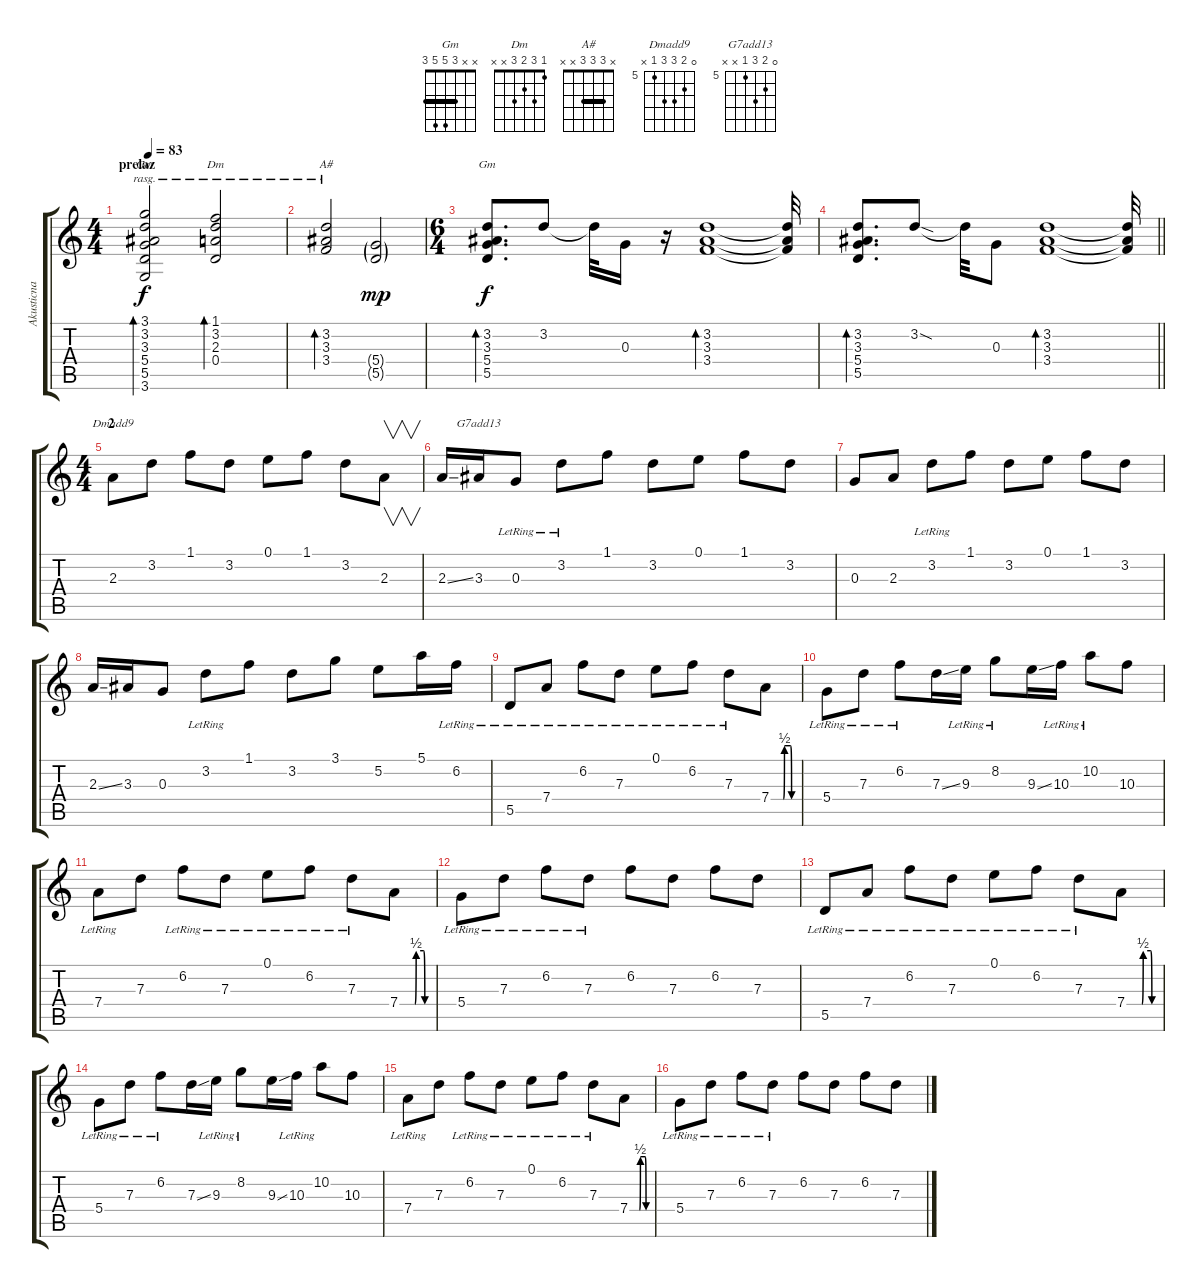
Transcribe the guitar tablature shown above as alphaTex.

\track ("Akusticna gitara" "Akusticna ") {instrument acousticguitarsteel}
\staff {score tabs}
\tuning (E4 B3 G3 D3 A2 E2) {hide}
\chord ("Gm" 3 3 3 5 5 3) {firstfret 3 barre 3}
\chord ("Dm" 1 3 2 3 x x)
\chord ("A#" x 3 3 3 x x) {barre 3}
\chord ("Gm" x x 3 5 5 3) {barre 3}
\chord ("Dmadd9" 0 6 7 7 5 x) {firstfret 5}
\chord ("G7add13" 0 6 7 5 x x) {firstfret 5}
\ts (4 4)
\section ("" "prelaz")
\tempo 83
\clef g2
\ks c
(3.1 3.2 3.3 5.4 5.5 3.6).2{bd 120 ch "Gm" rasg ii dy f} (1.1 3.2 2.3 0.4).2{bd 240 ch "Dm" rasg ii} |
(3.2 3.3 3.4).2{bd 240 ch "A#" rasg ii} (5.4{g} 5.5{g}).2{dy mp} |
\ts (6 4)
(3.2 3.3 5.4 5.5).8{d bd 240 ch "Gm" dy f} 3.2.8 3.2{t}.32 0.3.16 r.16 (3.2 3.3 3.4).1{bd 240} (3.2{t} 3.3{t} 3.4{t}).32 |
\barLineRight lightlight
(3.2 3.3 5.4 5.5).8{d bd 240} 3.2{sod}.8 3.2{t}.32 0.3.8 (3.2 3.3 3.4).1{bd 240} (3.2{t} 3.3{t} 3.4{t}).32 |
\ts (4 4)
\section ("" "2")
2.3.8{ch "Dmadd9"} 3.2.8 1.1.8 3.2.8 0.1.8 1.1.8 3.2.8 2.3.8{v} |
2.3{ss}.16 3.3.16{ch "G7add13"} 0.3{lr}.8 3.2{lr}.8 1.1.8 3.2.8 0.1.8 1.1.8 3.2.8 |
0.3.8 2.3.8 3.2{lr}.8 1.1.8 3.2.8 0.1.8 1.1.8 3.2.8 |
2.3{ss}.16 3.3.16 0.3.8 3.2{lr}.8 1.1.8 3.2.8 3.1.8 5.2.8 5.1.16 6.2{lr}.16 |
5.5{lr}.8 7.4{lr}.8 6.2{lr}.8 7.3{lr}.8 0.1{lr}.8 6.2{lr}.8 7.3{lr}.8 7.4{be (custom 0 0 28 0 30 2 44 2 46 0 60 0)}.8 |
5.4{lr}.8 7.3{lr}.8 6.2{lr}.8 7.3{ss}.16 9.3{lr}.16 8.2{lr}.8 9.3{ss}.16 10.3{lr}.16 10.2{lr}.8 10.3.8 |
7.4{lr}.8 7.3.8 6.2{lr}.8 7.3{lr}.8 0.1{lr}.8 6.2{lr}.8 7.3{lr}.8 7.4{be (custom 0 0 28 0 30 2 44 2 46 0 60 0)}.8 |
5.4{lr}.8 7.3{lr}.8 6.2{lr}.8 7.3{lr}.8 6.2.8 7.3.8 6.2.8 7.3.8 |
5.5{lr}.8 7.4{lr}.8 6.2{lr}.8 7.3{lr}.8 0.1{lr}.8 6.2{lr}.8 7.3{lr}.8 7.4{be (custom 0 0 28 0 30 2 44 2 46 0 60 0)}.8 |
5.4{lr}.8 7.3{lr}.8 6.2{lr}.8 7.3{ss}.16 9.3{lr}.16 8.2{lr}.8 9.3{ss}.16 10.3{lr}.16 10.2{lr}.8 10.3.8 |
7.4{lr}.8 7.3.8 6.2{lr}.8 7.3{lr}.8 0.1{lr}.8 6.2{lr}.8 7.3{lr}.8 7.4{be (custom 0 0 28 0 30 2 44 2 46 0 60 0)}.8 |
5.4{lr}.8 7.3{lr}.8 6.2{lr}.8 7.3{lr}.8 6.2.8 7.3.8 6.2.8 7.3.8
